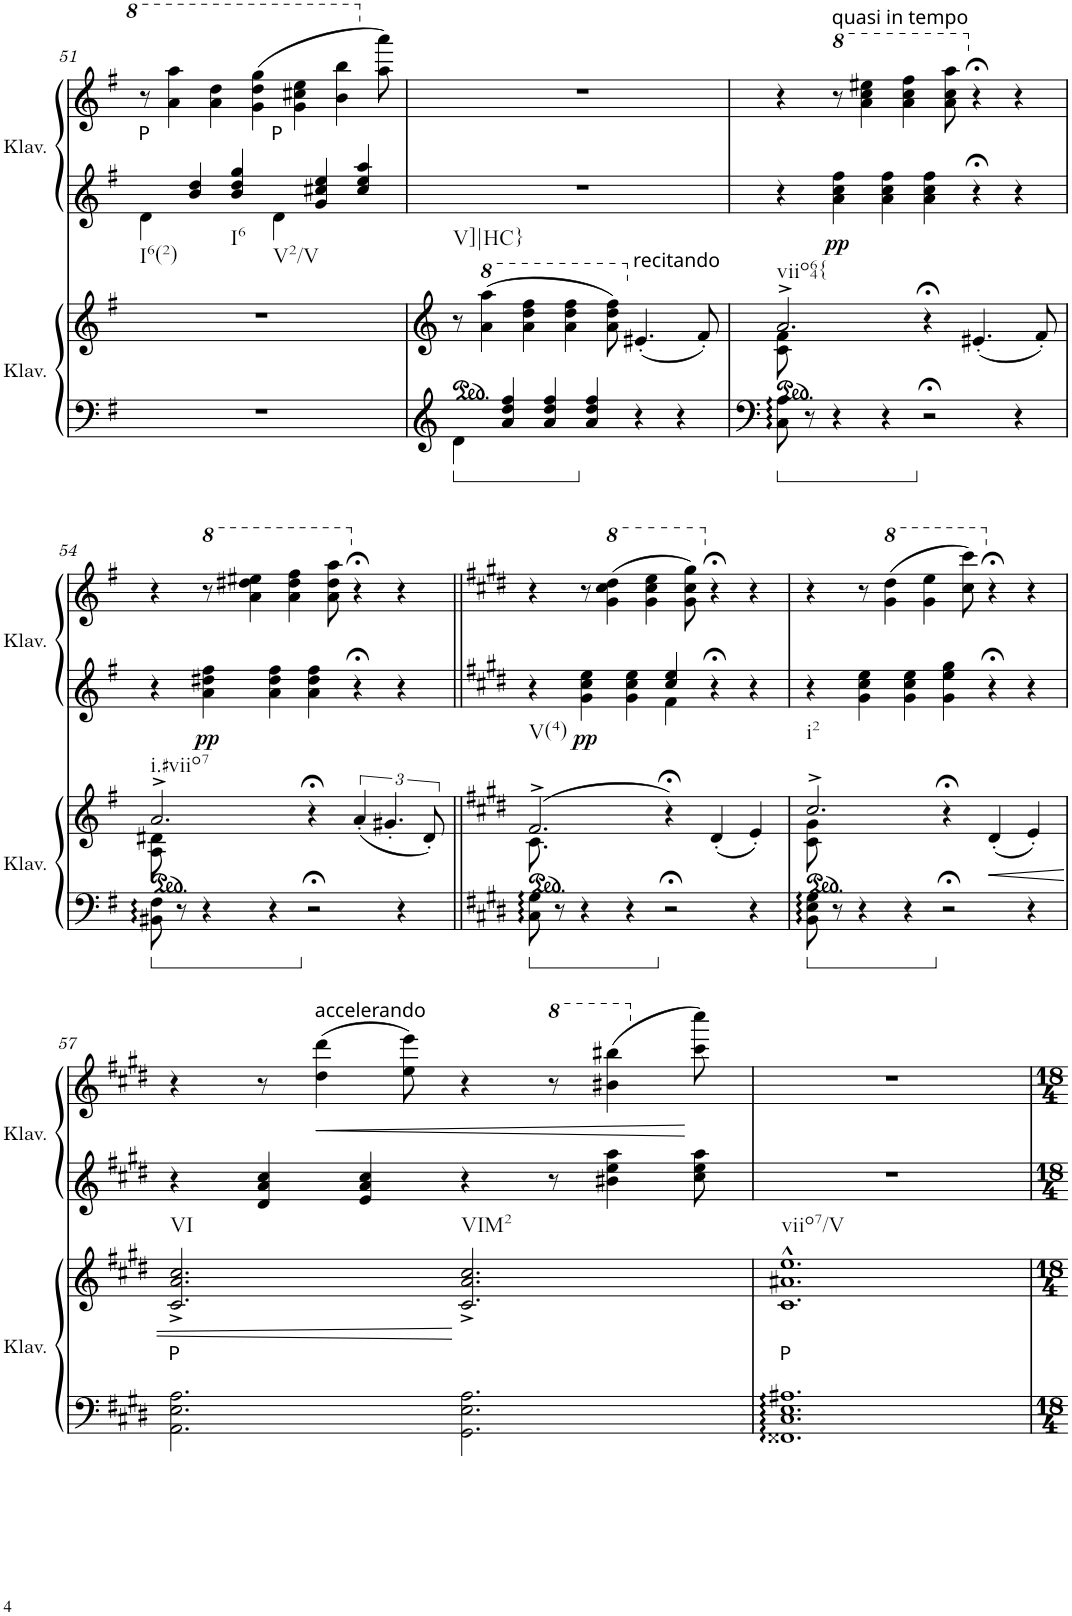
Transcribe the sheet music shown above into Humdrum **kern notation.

**kern	**kern	**kern	**kern	**dynam
*part2	*part2	*part1	*part1	*part1
*staff4	*staff3	*staff2	*staff1	*staff1/2
*I"Klavier	*	*I"Klavier	*	*
*I'Klav.	*	*I'Klav.	*	*
!!LO:PB:g=z
*clefF4	*clefG2	*clefG2	*clefG2	*
*k[f#]	*k[f#]	*k[f#]	*k[f#]	*
*M6/4	*M6/4	*M6/4	*M6/4	*
=51	=51	=51	=51	=51
!	!	!LO:TX:a:t=P	!	!
!	!	!LO:TX:b:t=I6(2)	!	!
1.r	1.r	4d\	8r	.
.	.	.	4aa\ 4aaa\	.
.	.	4b/ 4dd/	.	.
.	.	.	4aa\ 4ddd\	.
!	!	!LO:TX:b:t=I6	!	!
.	.	4b/ 4dd/ 4gg/	.	.
.	.	.	(4gg\ 4ddd\ 4ggg\	.
!	!	!LO:TX:a:t=P	!	!
!	!	!LO:TX:b:t=V2/V	!	!
.	.	4d\	.	.
.	.	.	4gg\ 4ccc#X\ 4eee\	.
.	.	4g/ 4cc#X/ 4ee/	.	.
.	.	.	4bb\ 4bbb\	.
.	.	4cc#/ 4ee/ 4aa/	.	.
.	.	.	8aa\ 8aaa\)	.
=52	=52	=52	=52	=52
!	!	!LO:TX:b:t=V]|HC}	!	!
4d\	8r	1.r	1.r	.
*	*8va	*	*	*
.	(4aa\ 4aaa\	.	.	.
4a/ 4dd/ 4ff#/	.	.	.	.
.	4aa\ 4ddd\ 4fff#\	.	.	.
4a/ 4dd/ 4ff#/	.	.	.	.
.	4aa\ 4ddd\ 4fff#\	.	.	.
4a/ 4dd/ 4ff#/	.	.	.	.
.	8aa\ 8ddd\ 8fff#\)	.	.	.
*	*X8va	*	*	*
!	!LO:TX:a:t=recitando	!	!	!
4r	(4.e#X'/	.	.	.
4r	.	.	.	.
.	8f#'/)	.	.	.
=53	=53	=53	=53	=53
*	*^	*	*	*
!	!	!	!LO:TX:b:t=viio64{	!	!
8C\ 8A\	2.a^/	8c\ 8f#\	4r	4r	.
8r	.	8ryy	.	.	.
*	*	*	*	*8va	*
!	!	!	!	!LO:TX:a:t=quasi in tempo	!
!	!	!	!	!	!LO:DY:b=2
4r	.	4ryy	4a\ 4cc\ 4ff#\	8r	pp
.	.	.	.	4aa\ 4ccc\ 4eee#X\	.
4r	.	4ryy	4a\ 4cc\ 4ff#\	.	.
.	.	.	.	4aa\ 4ccc\ 4fff#\	.
2r;<	4r;<	2.ryy	4a\ 4cc\ 4ff#\	.	.
.	.	.	.	8aa\ 8ccc\ 8aaa\	.
*	*	*	*	*X8va	*
.	(4.e#X'/	.	4r;<	4r;<	.
4r	.	.	4r	4r	.
.	8f#'/)	.	.	.	.
!!LO:LB:g=z
=54	=54	=54	=54	=54	=54
!	!	!	!LO:TX:b:t=i.#viio7	!	!
8BB#X\ 8F#\	2.a^/	8A\ 8d#X\	4r	4r	.
8r	.	8ryy	.	.	.
*	*	*	*	*8va	*
!	!	!	!	!	!LO:DY:b=2
4r	.	4ryy	4a\ 4dd#X\ 4ff#\	8r	pp
.	.	.	.	4aa\ 4ddd#X\ 4eee#X\	.
4r	.	4ryy	4a\ 4dd#\ 4ff#\	.	.
.	.	.	.	4aa\ 4ddd#\ 4fff#\	.
2r;<	4r;<	2.ryy	4a\ 4dd#\ 4ff#\	.	.
.	.	.	.	8aa\ 8ddd#\ 8aaa\	.
*	*	*	*	*X8va	*
.	(6a'/	.	4r;<	4r;<	.
.	6.g#X'/	.	.	.	.
4r	.	.	4r	4r	.
.	12d#'/)	.	.	.	.
=55||	=55||	=55||	=55||	=55||	=55||
*k[f#c#g#d#]	*k[f#c#g#d#]	*	*k[f#c#g#d#]	*k[f#c#g#d#]	*
*E:	*E:	*	*E:	*E:	*
*	*	*	*^	*	*
!	!	!	!LO:TX:b:t=V(4)	!	!	!
8C#\ 8G#\	(2.f#^/	8.c#\	4r	2.ryy	4r	.
8r	.	.	.	.	.	.
.	.	16ryy	.	.	.	.
!	!	!	!	!	!	!LO:DY:b=2
4r	.	4ryy	4g#\ 4cc#\ 4ee\	.	8r	pp
*	*	*	*	*	*8va	*
.	.	.	.	.	(4gg#\ 4ccc#\ 4ddd#\	.
4r	.	4ryy	4g#\ 4cc#\ 4ee\	.	.	.
.	.	.	.	.	4gg#\ 4ccc#\ 4eee\	.
2r;<	4r;<)	2.ryy	4cc#/ 4ee/	4f#\	.	.
.	.	.	.	.	8gg#\ 8ccc#\ 8ggg#\)	.
*	*	*	*	*	*X8va	*
.	(4d#'/	.	4r;<	4ryy	4r;<	.
4r	4e'/)	.	4r	4ryy	4r	.
=56	=56	=56	=56	=56	=56	=56
!	!	!	!LO:TX:b:t=i2	!	!	!
*	*	*	*v	*v	*	*
8BB\ 8E\ 8G#\	2.cc#^/	8c#\ 8g#\	4r	4r	.
8r	.	8ryy	.	.	.
4r	.	4ryy	4g#\ 4cc#\ 4ee\	8r	.
*	*	*	*	*8va	*
.	.	.	.	(4gg#\ 4ddd#\	.
4r	.	4ryy	4g#\ 4cc#\ 4ee\	.	.
.	.	.	.	4gg#\ 4eee\	.
2r;<	4r;<	2.ryy	4g#\ 4ee\ 4gg#\	.	.
.	.	.	.	8ccc#\ 8cccc#\)	.
*	*	*	*	*X8va	*
.	(4d#'/	.	4r;<	4r;<	.
4r	4e'/)	.	4r	4r	.
*	*v	*v	*	*	*
!!LO:LB:g=z
=57	=57	=57	=57	=57
!	!	!LO:TX:b:t=VI	!	!
!LO:TX:a:t=P	!	!	!	!
2.AA\ 2.E\ 2.A\	2.c#/^ 2.a/^ 2.cc#/^	4r	4r	.
.	.	4d#/ 4a/ 4cc#/	8r	.
!	!	!	!LO:TX:a:t=accelerando	!
!	!	!	!	!LO:HP:b
.	.	.	(4dd#\ 4ddd#\	<
.	.	4e/ 4a/ 4cc#/	.	.
.	.	.	8ee\ 8eee\)	.
!	!	!LO:TX:b:t=VIM2	!	!
2.GG#\ 2.E\ 2.A\	2.c#/^ 2.a/^ 2.cc#/^	4r	4r	.
*	*	*	*8va	*
.	.	8r	8r	.
.	.	4b#X\ 4ee\ 4aa\	(4bb#X\ 4bbb#X\	.
*	*	*	*X8va	*
.	.	8cc#\ 8ee\ 8aa\	8ccc#\ 8cccc#\)	[
=58	=58	=58	=58	=58
!	!	!LO:TX:b:t=viio7/V	!	!
!LO:TX:a:t=P	!	!	!	!
1.FF##X 1.C# 1.E 1.A#X	1.c#^^ 1.a#X^^ 1.ee^^	1.r	1.r	.
=	=	=	=	=
*-	*-	*-	*-	*-
